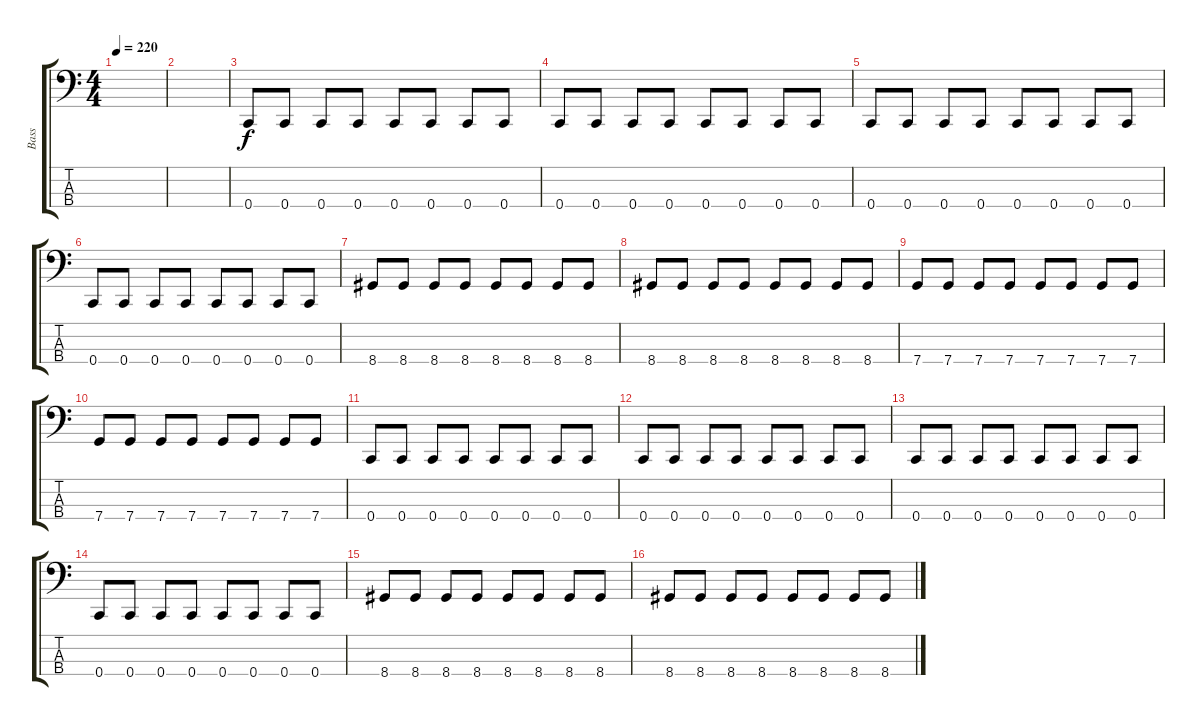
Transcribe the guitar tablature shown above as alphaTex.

\track ("Bass" "Bass") {instrument electricbasspick}
\staff {score tabs}
\tuning (F2 C2 G1 C1) {hide}
\ts (4 4)
\tempo 220
\clef f4
\ks c
|
|
0.4.8 0.4.8 0.4.8 0.4.8 0.4.8 0.4.8 0.4.8 0.4.8 |
0.4.8 0.4.8 0.4.8 0.4.8 0.4.8 0.4.8 0.4.8 0.4.8 |
0.4.8 0.4.8 0.4.8 0.4.8 0.4.8 0.4.8 0.4.8 0.4.8 |
0.4.8 0.4.8 0.4.8 0.4.8 0.4.8 0.4.8 0.4.8 0.4.8 |
8.4.8 8.4.8 8.4.8 8.4.8 8.4.8 8.4.8 8.4.8 8.4.8 |
8.4.8 8.4.8 8.4.8 8.4.8 8.4.8 8.4.8 8.4.8 8.4.8 |
7.4.8 7.4.8 7.4.8 7.4.8 7.4.8 7.4.8 7.4.8 7.4.8 |
7.4.8 7.4.8 7.4.8 7.4.8 7.4.8 7.4.8 7.4.8 7.4.8 |
0.4.8 0.4.8 0.4.8 0.4.8 0.4.8 0.4.8 0.4.8 0.4.8 |
0.4.8 0.4.8 0.4.8 0.4.8 0.4.8 0.4.8 0.4.8 0.4.8 |
0.4.8 0.4.8 0.4.8 0.4.8 0.4.8 0.4.8 0.4.8 0.4.8 |
0.4.8 0.4.8 0.4.8 0.4.8 0.4.8 0.4.8 0.4.8 0.4.8 |
8.4.8 8.4.8 8.4.8 8.4.8 8.4.8 8.4.8 8.4.8 8.4.8 |
8.4.8 8.4.8 8.4.8 8.4.8 8.4.8 8.4.8 8.4.8 8.4.8
